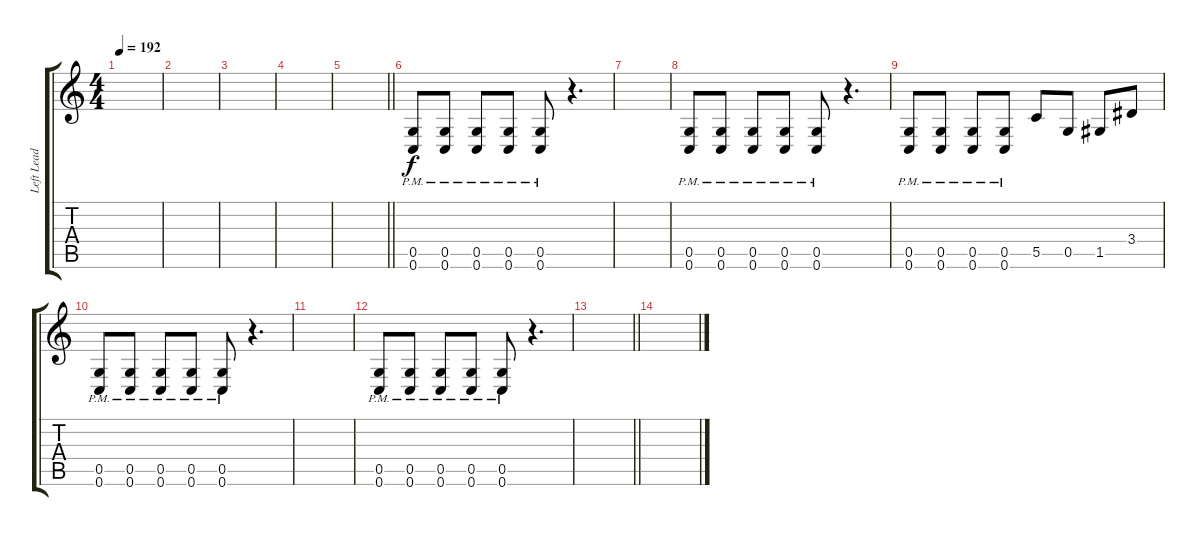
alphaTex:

\track ("Left Lead 1" "Left Lead ") {instrument distortionguitar}
\staff {score tabs}
\tuning (D4 A3 F3 C3 G2 C2) {hide}
\ts (4 4)
\tempo 192
\clef g2
\ks c
|
|
|
|
\barLineRight lightlight
|
\section ("" "")
(0.5{pm} 0.6{pm}).8 (0.5{pm} 0.6{pm}).8 (0.5{pm} 0.6{pm}).8 (0.5{pm} 0.6{pm}).8 (0.5{pm} 0.6{pm}).8 r.4{d} |
|
(0.5{pm} 0.6{pm}).8 (0.5{pm} 0.6{pm}).8 (0.5{pm} 0.6{pm}).8 (0.5{pm} 0.6{pm}).8 (0.5{pm} 0.6{pm}).8 r.4{d} |
(0.5{pm} 0.6{pm}).8 (0.5{pm} 0.6{pm}).8 (0.5{pm} 0.6{pm}).8 (0.5{pm} 0.6{pm}).8 5.5.8 0.5.8 1.5.8 3.4.8 |
(0.5{pm} 0.6{pm}).8 (0.5{pm} 0.6{pm}).8 (0.5{pm} 0.6{pm}).8 (0.5{pm} 0.6{pm}).8 (0.5{pm} 0.6{pm}).8 r.4{d} |
|
(0.5{pm} 0.6{pm}).8 (0.5{pm} 0.6{pm}).8 (0.5{pm} 0.6{pm}).8 (0.5{pm} 0.6{pm}).8 (0.5{pm} 0.6{pm}).8 r.4{d} |
\barLineRight lightlight
|
\section ("" "")
